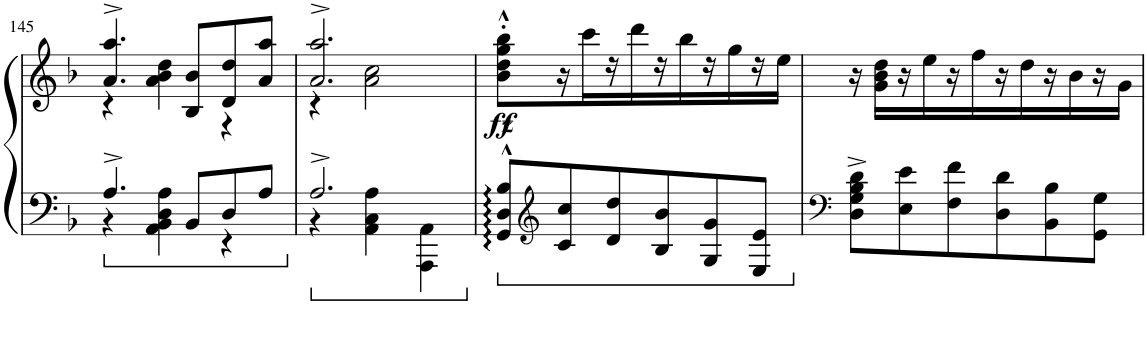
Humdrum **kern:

**kern	**kern	**dynam
*part1	*part1	*part1
*staff2	*staff1	*staff1/2
*I"Piano	*	*
*I'Pno.	*	*
!!LO:PB:g=z
*clefF4	*clefG2	*
*k[b-]	*k[b-]	*
*M3/4	*M3/4	*
=145	=145	=145
*^	*^	*
4.A^/	4r	4.a/^ 4.aa/^	4r	.
.	4AA\ 4BB-\ 4D\ 4A\	.	4a\ 4b-\ 4dd\	.
8BB-/L	.	8B-/ 8b-/L	.	.
8D/	4r	8d/ 8dd/	4r	.
8A/J	.	8a/ 8aa/J	.	.
=146	=146	=146	=146	=146
2.A^/	4r	2.a/^ 2.aa/^	4r	.
.	4AA\ 4C\ 4A\	.	2a\ 2cc\	.
.	4AAA\ 4AA\	.	.	.
*	*	*v	*v	*
=147	=147	=147	=147
!	!	!	!LO:DY:b
!	!	!	!LO:DY:n=1:b
*v	*v	*	*
8GG/^^ 8D/^^ 8B-/^^L	8b-\'^^ 8dd\'^^ 8gg\'^^ 8bb-\'^^L	ff other-dynamics
*clefG2	*	*
8c/ 8cc/	16r	.
.	16ccc\	.
8d/ 8dd/	16r	.
.	16ddd\	.
8B-/ 8b-/	16r	.
.	16bb-\	.
8G/ 8g/	16r	.
.	16gg\	.
8E/ 8e/J	16r	.
.	16ee\JJ	.
=148	=148	=148
*clefF4	*	*
8D\^ 8G\^ 8B-\^ 8d\^L	16r	.
.	16g\ 16b-\ 16dd\LL	.
8E\ 8e\	16r	.
.	16ee\	.
8F\ 8f\	16r	.
.	16ff\	.
8D\ 8d\	16r	.
.	16dd\	.
8BB-\ 8B-\	16r	.
.	16b-\	.
8GG\ 8G\J	16r	.
.	16g\JJ	.
=	=	=
*-	*-	*-
